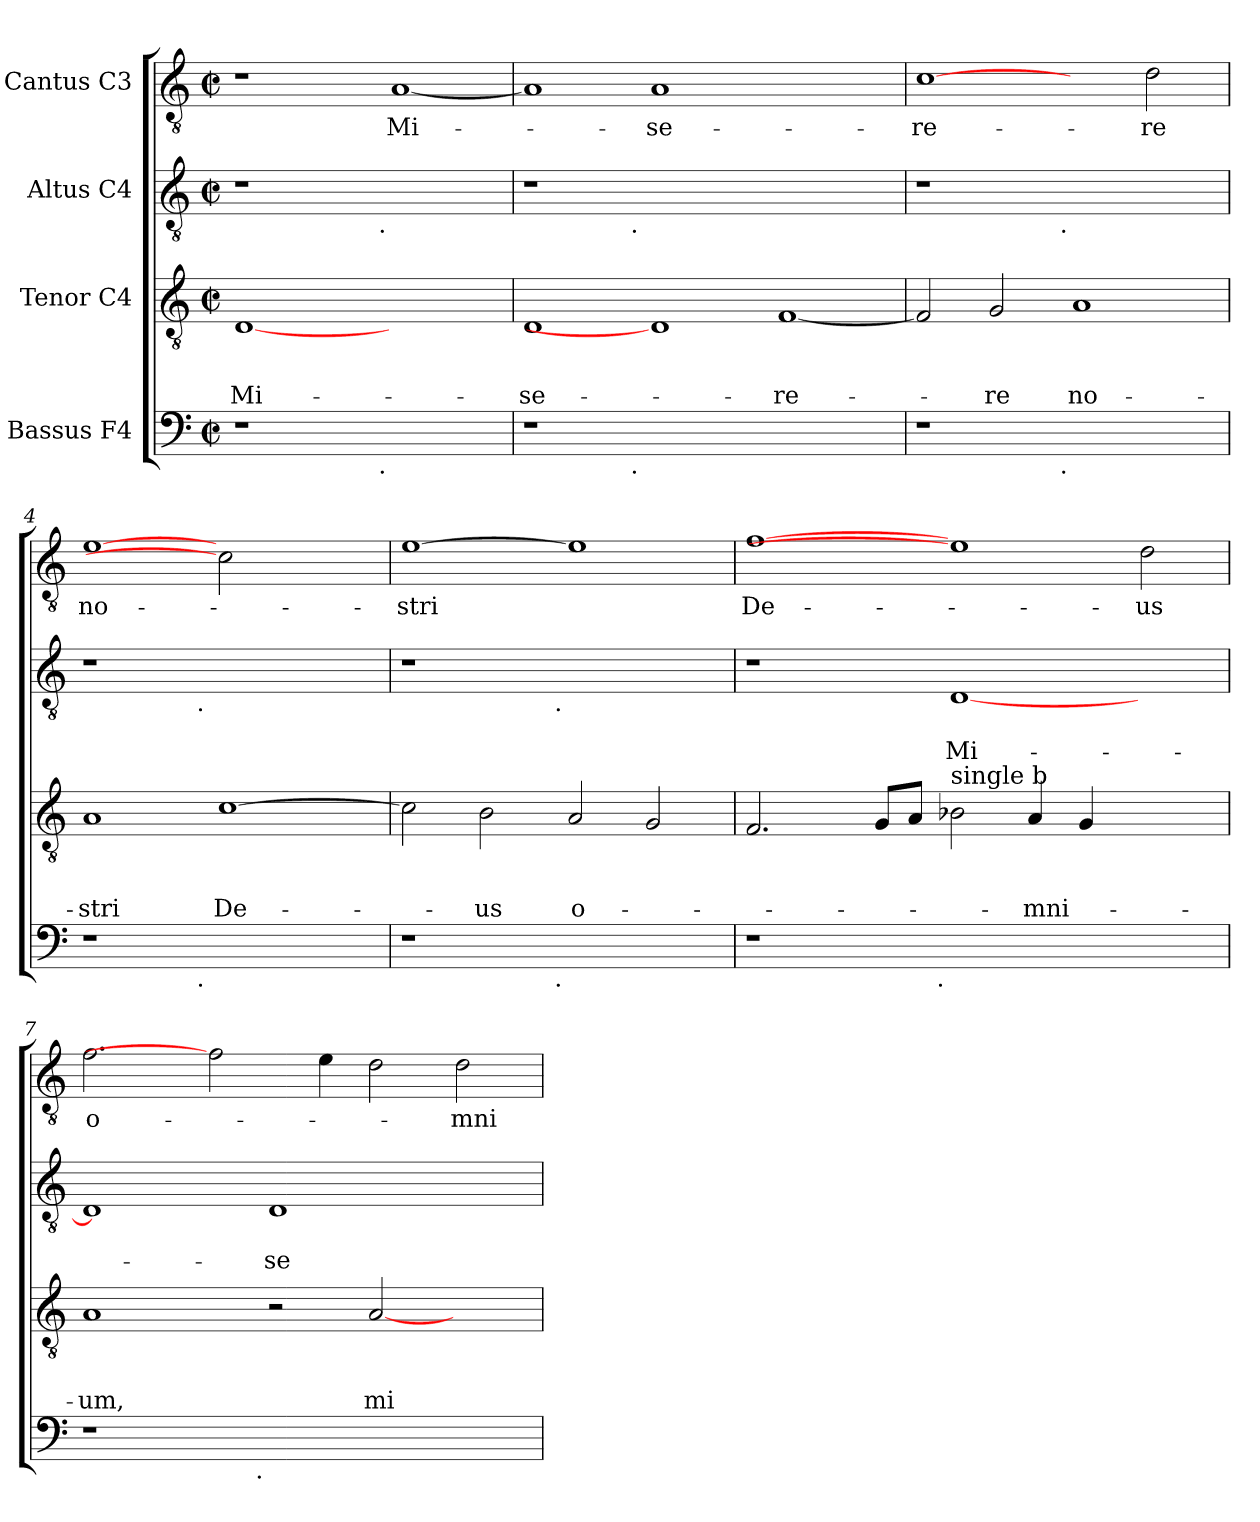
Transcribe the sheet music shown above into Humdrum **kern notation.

**kern	**kern	**text	**text	**text	**kern	**text	**text	**kern	**text
*part4	*part3	*part3	*part3	*part3	*part2	*part2	*part2	*part1	*part1
*staff4	*staff3	*staff3	*staff3	*staff3	*staff2	*staff2	*staff2	*staff1	*staff1
*I"Bassus F4	*I"Tenor C4	*	*	*	*I"Altus C4	*	*	*I"Cantus C3	*
*clefF4	*clefGv2	*	*	*	*clefGv2	*	*	*clefGv2	*
*k[]	*k[]	*	*	*	*k[]	*	*	*k[]	*
*C:	*C:	*	*	*	*C:	*	*	*C:	*
*M2/2	*M2/2	*	*	*	*M2/2	*	*	*M2/2	*
*met(c|)	*met(c|)	*	*	*	*met(c|)	*	*	*met(c|)	*
=1	=1	=1	=1	=1	=1	=1	=1	=1	=1
!	!	!	!	!LO:LY:b	!	!	!	!	!
*^	*	*	*	*	*^	*	*	*	*
1r	2ryy	[1D	.	.	Mi-	1r	2ryy	.	.	1r	.
.	4...ryy	.	.	.	.	.	4...ryy	.	.	.	.
!	!	!	!	!	!	!	!LO:TX:b:t=.	!	!	!	!
!	!LO:TX:b:t=.	!	!	!	!	!	!	!	!	!	!
.	1ryy	.	.	.	.	.	1ryy	.	.	.	.
!	!	!	!	!	!	!	!	!	!	!	!LO:LY:b
1ryy	.	1ryy	.	.	.	1ryy	.	.	.	[<1A	Mi-
.	32ryy	.	.	.	.	.	32ryy	.	.	.	.
=2	=2	=2	=2	=2	=2	=2	=2	=2	=2	=2	=2
!	!	!	!	!	!LO:LY:b	!	!	!	!	!	!
1r	2...ryy	1D	.	.	-se-	1r	2...ryy	.	.	1A]	.
!	!	!	!	!	!	!	!LO:TX:b:t=.	!	!	!	!
!	!LO:TX:b:t=.	!	!	!	!	!	!	!	!	!	!
.	1ryy	.	.	.	.	.	1ryy	.	.	.	.
!	!	!	!	!	!	!	!	!	!	!	!LO:LY:b
0ryy	.	1D]	.	.	.	0ryy	.	.	.	1A	-se-
.	1ryy	.	.	.	.	.	1ryy	.	.	.	.
!	!	!	!	!	!LO:LY:b	!	!	!	!	!	!
.	.	[<1F	.	.	-re-	.	.	.	.	1ryy	.
.	16ryy	.	.	.	.	.	16ryy	.	.	.	.
=3	=3	=3	=3	=3	=3	=3	=3	=3	=3	=3	=3
!	!	!	!	!	!	!	!	!	!	!	!LO:LY:b
1r	2ryy	2F/]	.	.	.	1r	2ryy	.	.	[1c	-re-
!	!	!	!	!	!LO:LY:b	!	!	!	!	!	!
.	4...ryy	2G/	.	.	-re	.	4...ryy	.	.	.	.
!	!	!	!	!	!	!	!LO:TX:b:t=.	!	!	!	!
!	!LO:TX:b:t=.	!	!	!	!	!	!	!	!	!	!
.	1ryy	.	.	.	.	.	1ryy	.	.	.	.
!	!	!	!	!	!LO:LY:b	!	!	!	!	!	!
1ryy	.	1A	.	.	no-	1ryy	.	.	.	2ryy	.
!	!	!	!	!	!	!	!	!	!	!	!LO:LY:b
.	.	.	.	.	.	.	.	.	.	2d\	-re
.	32ryy	.	.	.	.	.	32ryy	.	.	.	.
=4	=4	=4	=4	=4	=4	=4	=4	=4	=4	=4	=4
!	!	!	!	!	!LO:LY:b	!	!	!	!	!	!LO:LY:b
1r	2...ryy	1A	.	.	-stri	1r	2...ryy	.	.	[1e	no-
!	!	!	!	!	!	!	!LO:TX:b:t=.	!	!	!	!
!	!LO:TX:b:t=.	!	!	!	!	!	!	!	!	!	!
.	1ryy	.	.	.	.	.	1ryy	.	.	.	.
!	!	!	!	!	!LO:LY:b	!	!	!	!	!	!
1ryy	.	[>1c	.	.	De-	1ryy	.	.	.	2c]	.
.	.	.	.	.	.	.	.	.	.	2ryy	.
.	16ryy	.	.	.	.	.	16ryy	.	.	.	.
=5	=5	=5	=5	=5	=5	=5	=5	=5	=5	=5	=5
!	!	!	!	!	!	!	!	!	!	!	!LO:LY:b
1r	2ryy	2c\]	.	.	.	1r	2ryy	.	.	[1e	-stri
!	!	!	!	!	!LO:LY:b	!	!	!	!	!	!
.	4...ryy	2B\	.	.	-us	.	4...ryy	.	.	.	.
!	!	!	!	!	!	!	!LO:TX:b:t=.	!	!	!	!
!	!LO:TX:b:t=.	!	!	!	!	!	!	!	!	!	!
.	1ryy	.	.	.	.	.	1ryy	.	.	.	.
!	!	!	!	!	!LO:LY:b	!	!	!	!	!	!
1ryy	.	2A/	.	.	o-	1ryy	.	.	.	1e]	.
.	.	2G/	.	.	.	.	.	.	.	.	.
.	32ryy	.	.	.	.	.	32ryy	.	.	.	.
=6	=6	=6	=6	=6	=6	=6	=6	=6	=6	=6	=6
!	!	!	!	!	!	!	!	!	!	!	!LO:LY:b
*	*	*	*	*	*	*v	*v	*	*	*	*
1r	2ryy	2.F/	.	.	.	1r	.	.	[1f	De-
.	4...ryy	.	.	.	.	.	.	.	.	.
.	.	8G/L	.	.	.	.	.	.	.	.
.	.	8A/J	.	.	.	.	.	.	.	.
!	!LO:TX:b:t=.	!	!	!	!	!	!	!	!	!
.	1ryy	.	.	.	.	.	.	.	.	.
!	!	!LO:TX:a:t=single b	!	!	!	!	!	!	!	!
!	!	!	!	!	!	!	!	!LO:LY:b	!	!
1.ryy	.	2B-\	.	.	.	[<1D	.	Mi-	1e]	.
!	!	!	!	!	!LO:LY:b	!	!	!	!	!
.	.	4A/	.	.	-mni-	.	.	.	.	.
.	.	4G/	.	.	.	.	.	.	.	.
.	2ryy	.	.	.	.	.	.	.	.	.
!	!	!	!	!	!	!	!	!	!	!LO:LY:b
.	.	2ryy	.	.	.	2ryy	.	.	2d\	-us
.	32ryy	.	.	.	.	.	.	.	.	.
!!LO:LB:g=z
=7	=7	=7	=7	=7	=7	=7	=7	=7	=7	=7
!	!	!	!	!	!LO:LY:b	!	!	!	!	!LO:LY:b
1r	2ryy	1A	.	.	-um,	1D]	.	.	2.f\	o-
.	4...ryy	.	.	.	.	.	.	.	.	.
.	.	.	.	.	.	.	.	.	2f]	.
!	!LO:TX:b:t=.	!	!	!	!	!	!	!	!	!
.	1ryy	.	.	.	.	.	.	.	.	.
!	!	!	!	!	!	!	!	!LO:LY:b	!	!
1.ryy	.	2r	.	.	.	1D	.	-se-	.	.
.	.	.	.	.	.	.	.	.	4e\	.
!	!	!	!	!	!LO:LY:b	!	!	!	!	!
.	.	[<2A/	.	.	mi-	.	.	.	2d\	.
.	2ryy	.	.	.	.	.	.	.	.	.
!	!	!	!	!	!	!	!	!	!	!LO:LY:b
.	.	2ryy	.	.	.	2ryy	.	.	2d\	-mni-
.	32ryy	.	.	.	.	.	.	.	.	.
*v	*v	*	*	*	*	*	*	*	*	*
=	=	=	=	=	=	=	=	=	=
*-	*-	*-	*-	*-	*-	*-	*-	*-	*-
